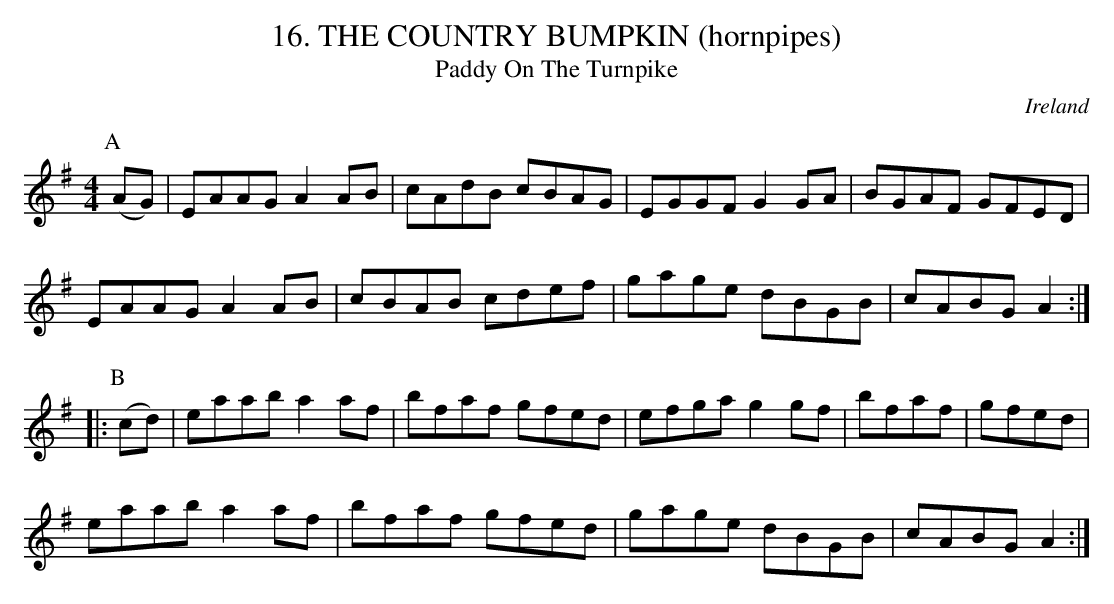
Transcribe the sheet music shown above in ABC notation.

X:1
T:16. THE COUNTRY BUMPKIN (hornpipes)
T:Paddy On The Turnpike
M:4/4
L:1/8
O:Ireland
K:G
P:A
(AG)|\
EAAG A2AB|cAdB cBAG|EGGF G2GA|BGAF GFED|
EAAG A2AB|cBAB cdef|gage dBGB|cABG A2 ::
P:B
(cd)|\
eaab a2af|bfaf gfed|efga g2gf|bfaf|gfed|
eaab a2af|bfaf gfed|gage dBGB|cABG A2 :|
